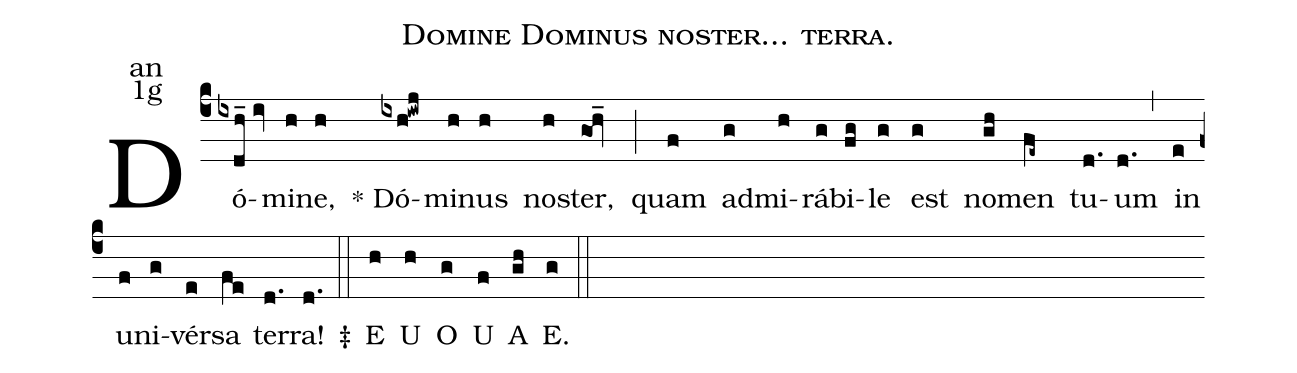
name:Domine Dominus noster... terra.;
office-part:an;
mode:1g;
%%
(c4) Dó(ixdh_//iv)mi(h)ne,(h) <sp>*</sp> Dó(ixh!iwj)mi(h)nus(h) no(h)ster,(goh_) (;)
quam(f) ad(g)mi(h)rá(g)bi(fg)le(g) est(g) no(gh)men(fe~) tu(d.)um(d.) (,)
in(e) u(f)ni(g)vér(e)sa(fe) ter(d.)ra!(d.) <sp>‡</sp>(::)
<eu>E(h) U(h) O(g) U(f) A(gh) E.(g) </eu> (::)
